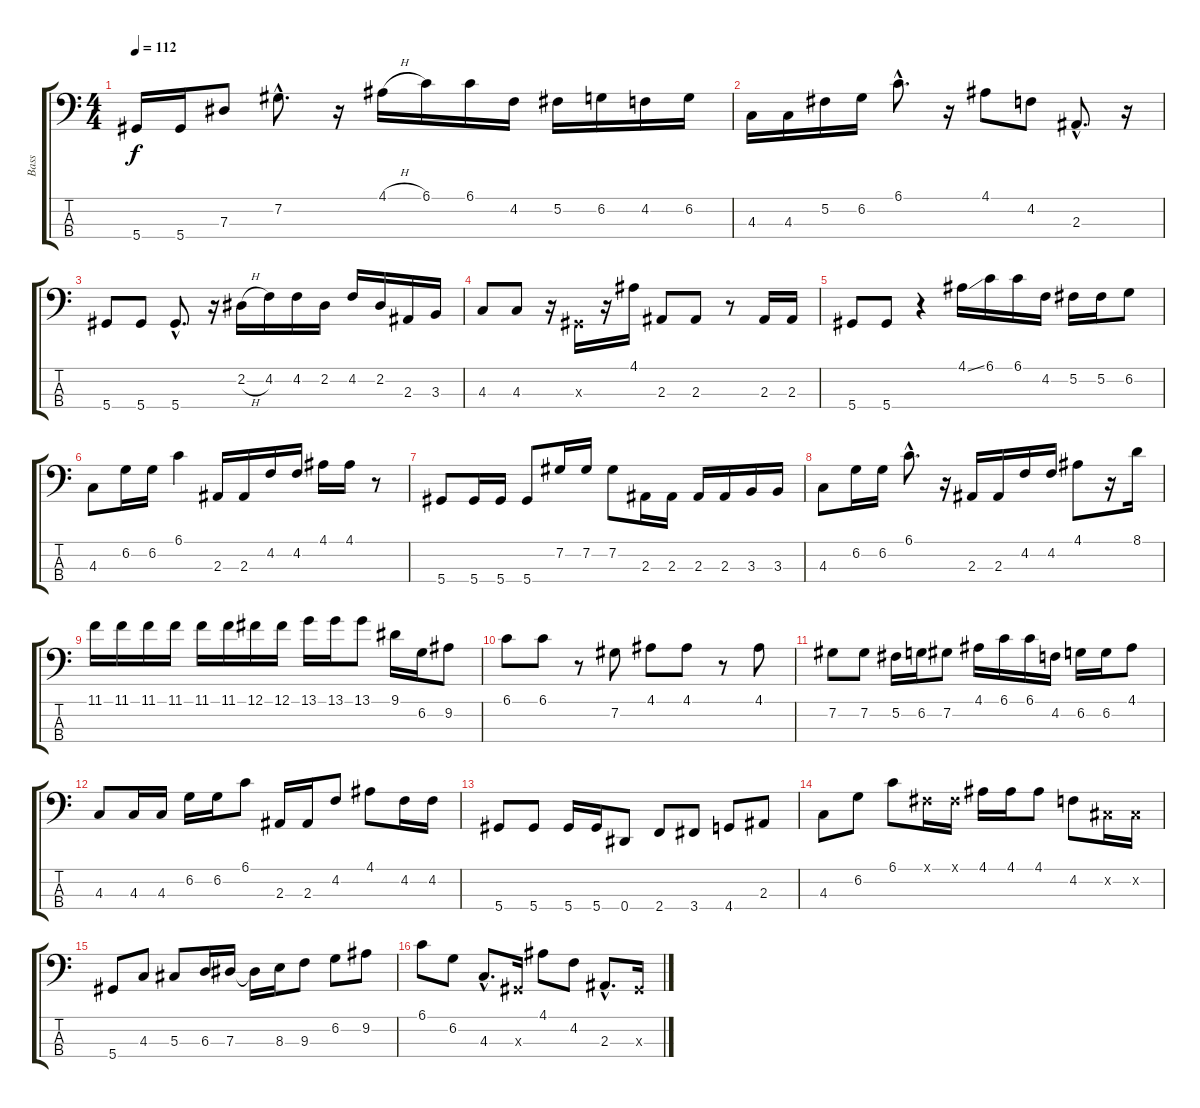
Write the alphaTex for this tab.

\track ("Bass" "Bass") {instrument electricbassfinger}
\staff {score tabs}
\tuning (Gb2 Db2 Ab1 Eb1) {hide}
\ts (4 4)
\tempo 112
\clef f4
\ks c
5.4.16{dy f} 5.4.16 7.3.8 7.2{hac}.8{d} r.16 4.1{h}.16 6.1.16 6.1.16 4.2.16 5.2.16 6.2.16 4.2.16 6.2.16 |
4.3.16 4.3.16 5.2.16 6.2.16 6.1{hac}.8{d} r.16 4.1.8 4.2.8 2.3{hac}.8{d} r.16 |
5.4.8 5.4.8 5.4{hac}.8{d} r.16 2.2{h}.16 4.2.16 4.2.16 2.2.16 4.2.16 2.2.16 2.3.16 3.3.16 |
4.3.8 4.3.8 r.16 0.3{x}.16 r.16 4.1.16 2.3.8 2.3.8 r.8 2.3.16 2.3.16 |
5.4.8 5.4.8 r.4 4.1{ss}.16 6.1.16 6.1.16 4.2.16 5.2.16 5.2.16 6.2.8 |
4.3.8 6.2.16 6.2.16 6.1.4 2.3.16 2.3.16 4.2.16 4.2.16 4.1.16 4.1.16 r.8 |
5.4.8 5.4.16 5.4.16 5.4.8 7.2.16 7.2.16 7.2.8 2.3.16 2.3.16 2.3.16 2.3.16 3.3.16 3.3.16 |
4.3.8 6.2.16 6.2.16 6.1{hac}.8{d} r.16 2.3.16 2.3.16 4.2.16 4.2.16 4.1.8 r.16 8.1.16 |
11.1.16 11.1.16 11.1.16 11.1.16 11.1.16 11.1.16 12.1.16 12.1.16 13.1.16 13.1.16 13.1.8 9.1.16 6.2.16 9.2.8 |
6.1.8 6.1.8 r.8 7.2.8 4.1.8 4.1.8 r.8 4.1.8 |
7.2.8 7.2.8 5.2.16 6.2.16 7.2.8 4.1.16 6.1.16 6.1.16 4.2.16 6.2.16 6.2.16 4.1.8 |
4.3.8 4.3.16 4.3.16 6.2.16 6.2.16 6.1.8 2.3.16 2.3.16 4.2.8 4.1.8 4.2.16 4.2.16 |
5.4.8 5.4.8 5.4.16 5.4.16 0.4.8 2.4.8 3.4.8 4.4.8 2.3.8 |
4.3.8 6.2.8 6.1.8 0.1{x}.16 0.1{x}.16 4.1.16 4.1.16 4.1.8 4.2.8 0.2{x}.16 0.2{x}.16 |
5.4.8 4.3.8 5.3.8 6.3.16 7.3.16 7.3{t}.16 8.3.16 9.3.8 6.2.8 9.2.8 |
6.1.8 6.2.8 4.3{hac}.8{d} 0.3{x}.16 4.1.8 4.2.8 2.3{hac}.8{d} 0.3{x}.16
